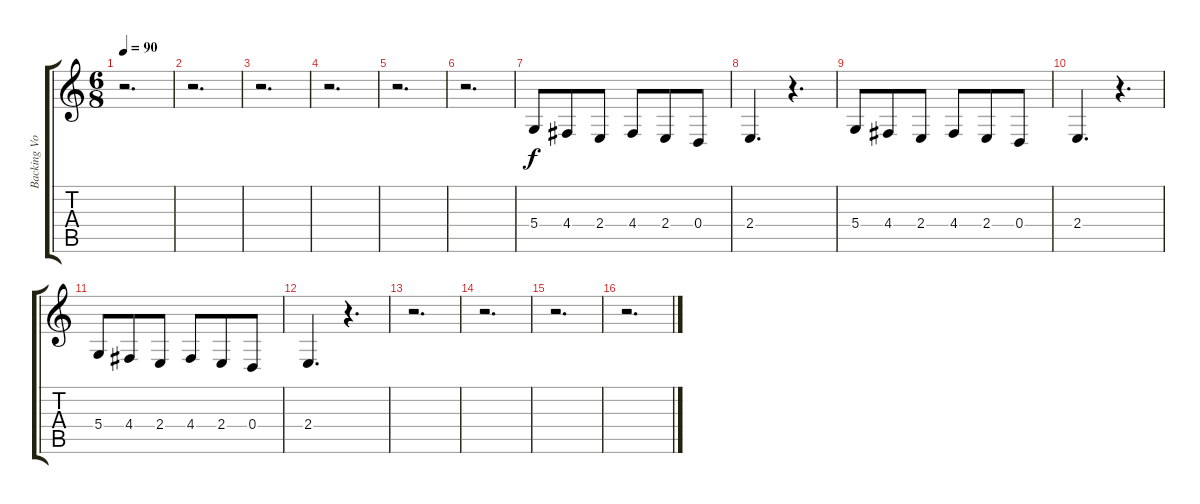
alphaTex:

\track ("Backing Vocals" "Backing Vo") {instrument churchorgan}
\staff {score tabs}
\tuning (E4 B3 G3 D3 A2 E2) {hide}
\ts (6 8)
\tempo 90
\clef g2
\ks c
r.2{d dy f} |
r.2{d} |
r.2{d} |
r.2{d} |
r.2{d} |
r.2{d} |
5.4.8 4.4.8 2.4.8 4.4.8 2.4.8 0.4.8 |
2.4.4{d} r.4{d} |
5.4.8 4.4.8 2.4.8 4.4.8 2.4.8 0.4.8 |
2.4.4{d} r.4{d} |
5.4.8 4.4.8 2.4.8 4.4.8 2.4.8 0.4.8 |
2.4.4{d} r.4{d} |
r.2{d} |
r.2{d} |
r.2{d} |
r.2{d}
